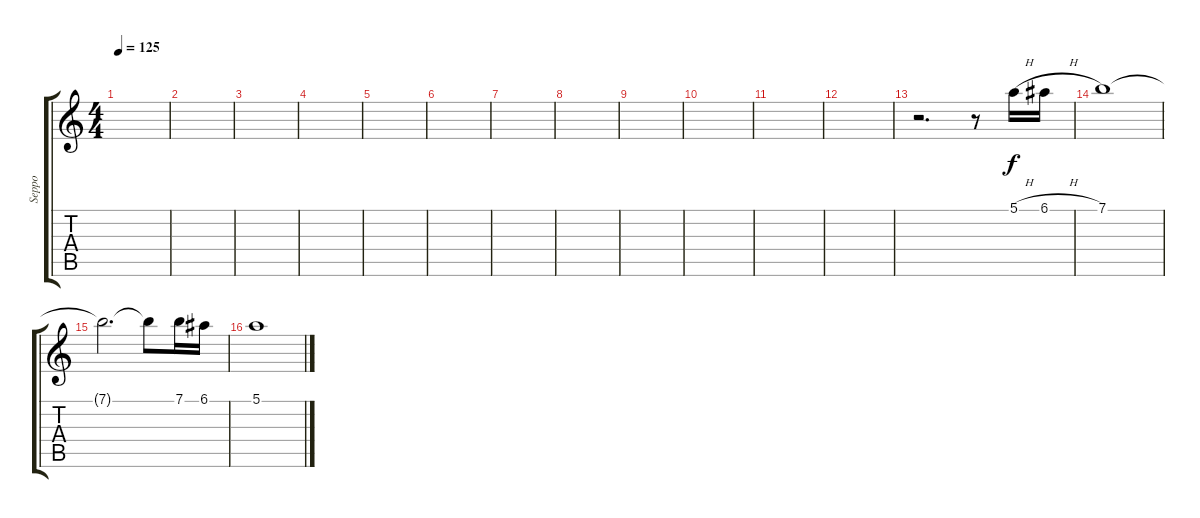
\track ("Seppo" "Seppo") {instrument overdrivenguitar}
\staff {score tabs}
\tuning (E4 B3 G3 D3 A2 E2) {hide}
\ts (4 4)
\tempo 125
\clef g2
\ks c
|
|
|
|
|
|
|
|
|
|
|
|
r.2{d} r.8 5.1{h}.16 6.1{h}.16 |
7.1.1 |
7.1{t}.2{d} 7.1{t}.8 7.1.16 6.1.16 |
5.1.1
